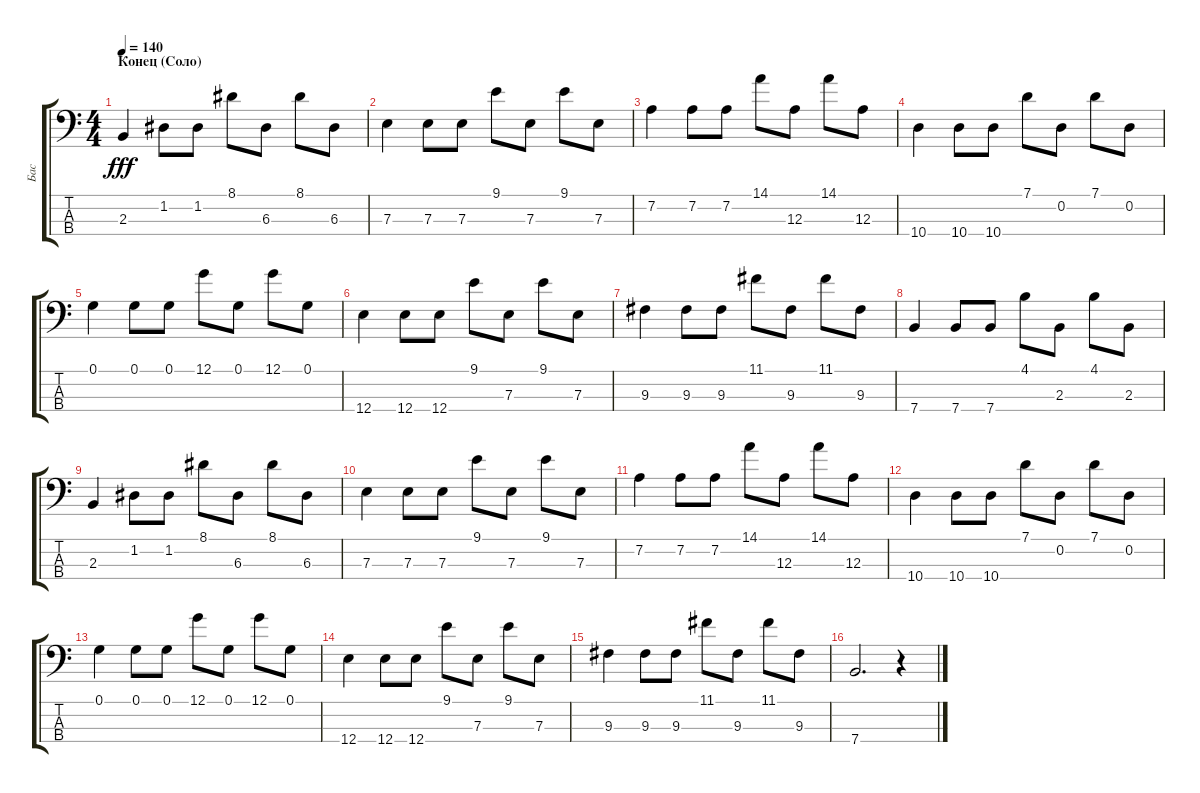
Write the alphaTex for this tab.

\track ("Бас" "Бас") {instrument electricbassfinger}
\staff {score tabs}
\tuning (G2 D2 A1 E1) {hide}
\ts (4 4)
\section ("" "Конец (Соло)")
\tempo 140
\clef f4
\ks c
2.3.4{dy fff} 1.2.8 1.2.8 8.1.8 6.3.8 8.1.8 6.3.8 |
7.3.4 7.3.8 7.3.8 9.1.8 7.3.8 9.1.8 7.3.8 |
7.2.4 7.2.8 7.2.8 14.1.8 12.3.8 14.1.8 12.3.8 |
10.4.4 10.4.8 10.4.8 7.1.8 0.2.8 7.1.8 0.2.8 |
0.1.4 0.1.8 0.1.8 12.1.8 0.1.8 12.1.8 0.1.8 |
12.4.4 12.4.8 12.4.8 9.1.8 7.3.8 9.1.8 7.3.8 |
9.3.4 9.3.8 9.3.8 11.1.8 9.3.8 11.1.8 9.3.8 |
7.4.4 7.4.8 7.4.8 4.1.8 2.3.8 4.1.8 2.3.8 |
2.3.4 1.2.8 1.2.8 8.1.8 6.3.8 8.1.8 6.3.8 |
7.3.4 7.3.8 7.3.8 9.1.8 7.3.8 9.1.8 7.3.8 |
7.2.4 7.2.8 7.2.8 14.1.8 12.3.8 14.1.8 12.3.8 |
10.4.4 10.4.8 10.4.8 7.1.8 0.2.8 7.1.8 0.2.8 |
0.1.4 0.1.8 0.1.8 12.1.8 0.1.8 12.1.8 0.1.8 |
12.4.4 12.4.8 12.4.8 9.1.8 7.3.8 9.1.8 7.3.8 |
9.3.4 9.3.8 9.3.8 11.1.8 9.3.8 11.1.8 9.3.8 |
7.4.2{d} r.4
